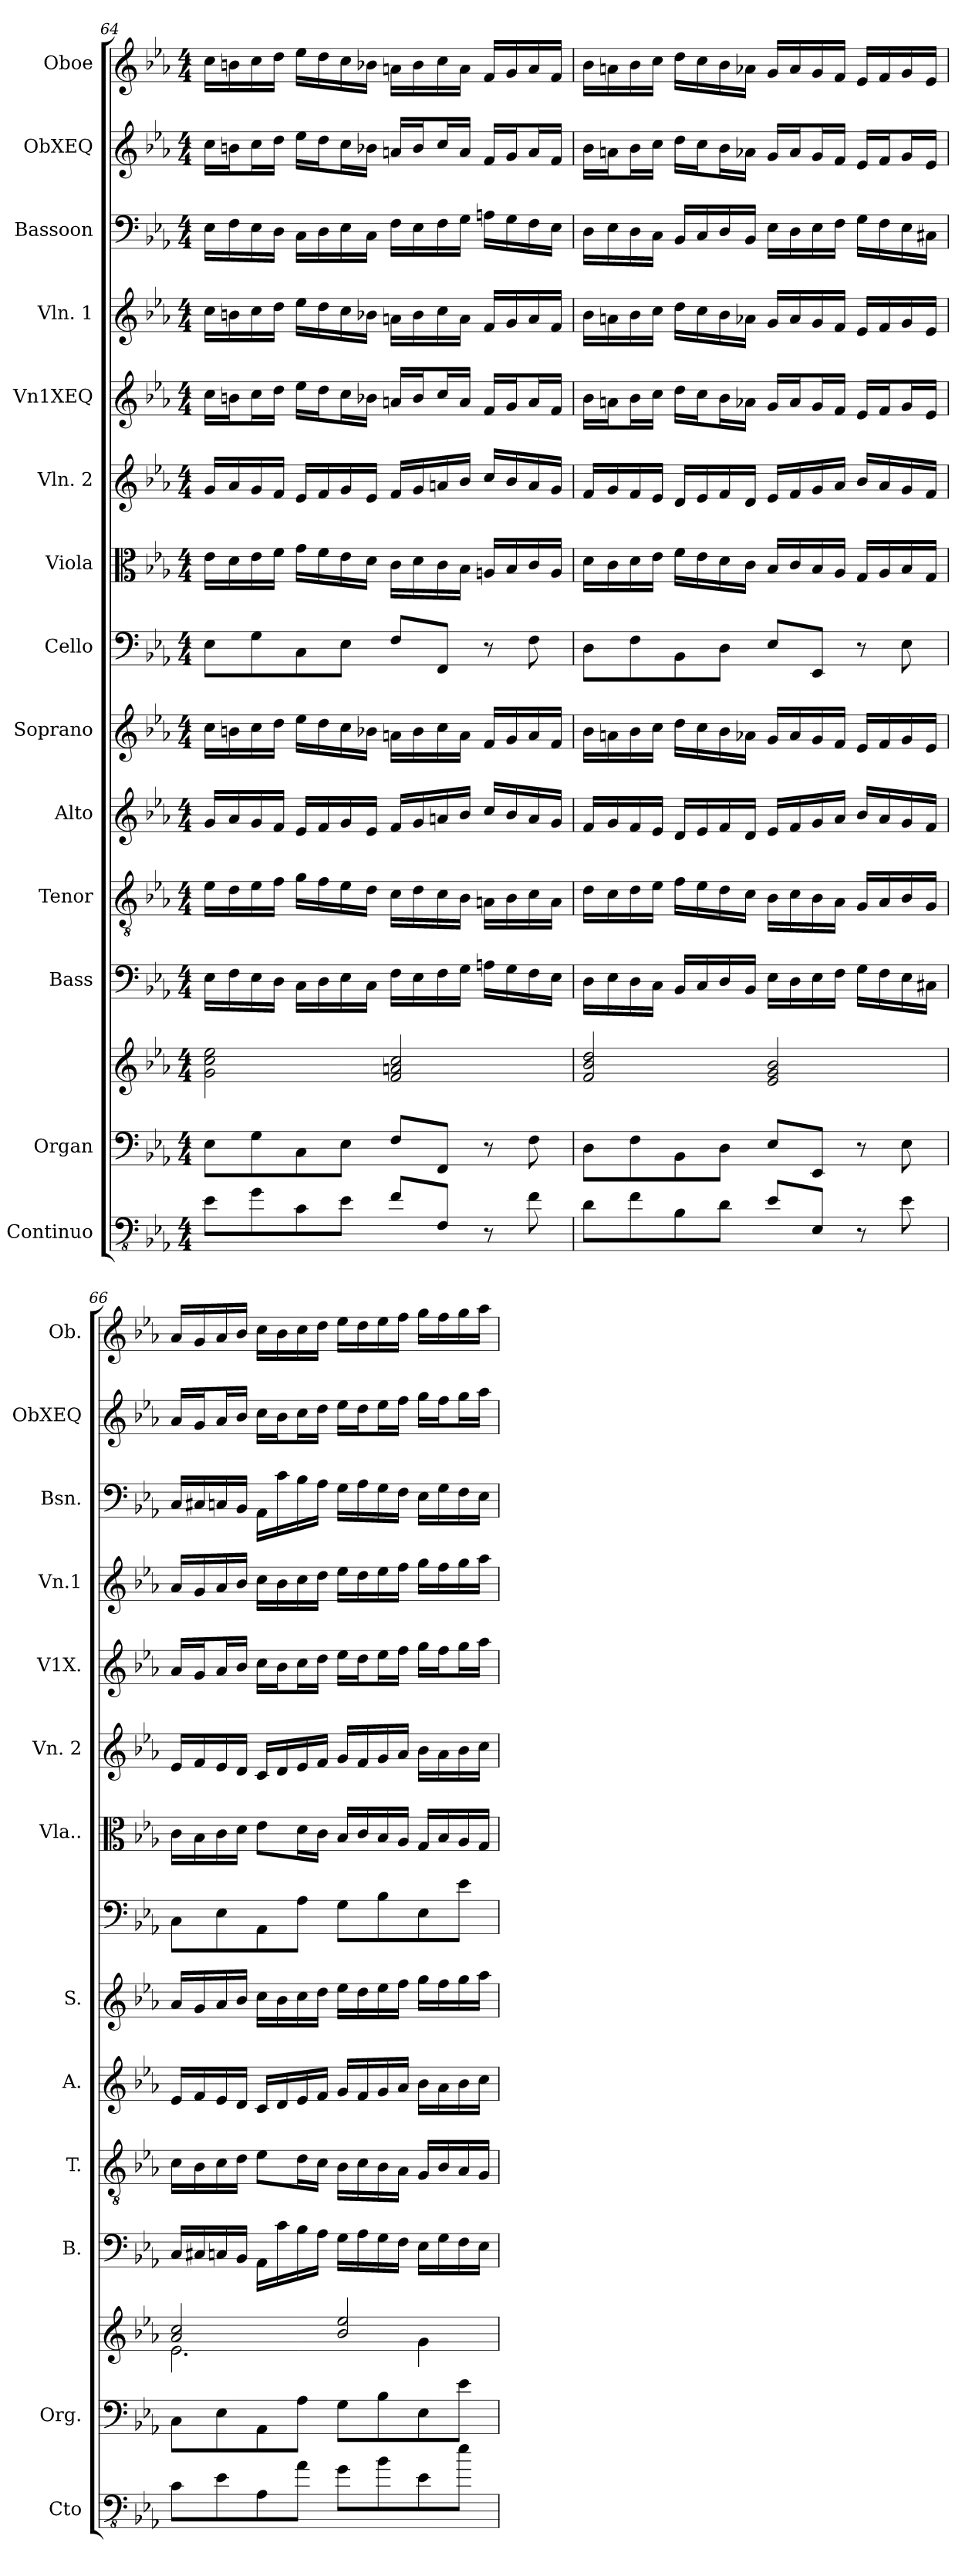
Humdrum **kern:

**kern	**kern	**kern	**kern	**kern	**kern	**kern	**kern	**kern	**kern	**kern	**kern	**kern	**kern	**kern
*part14	*part13	*part13	*part12	*part11	*part10	*part9	*part8	*part7	*part6	*part5	*part4	*part3	*part2	*part1
*staff15	*staff14	*staff13	*staff12	*staff11	*staff10	*staff9	*staff8	*staff7	*staff6	*staff5	*staff4	*staff3	*staff2	*staff1
*I"Continuo	*I"Organ	*	*I"Bass	*I"Tenor	*I"Alto	*I"Soprano	*I"Cello	*I"Viola	*I"Vln. 2	*I"Vn1XEQ	*I"Vln. 1	*I"Bassoon	*I"ObXEQ	*I"Oboe
*I'Cto	*I'Org.	*	*I'B.	*I'T.	*I'A.	*I'S.	*	*I'Vla..	*I'Vn. 2	*I'V1X.	*I'Vn.1	*I'Bsn.	*I'ObXEQ	*I'Ob.
!!LO:PB:g=z
*clefFv4	*clefF4	*clefG2	*clefF4	*clefGv2	*clefG2	*clefG2	*clefF4	*clefC3	*clefG2	*clefG2	*clefG2	*clefF4	*clefG2	*clefG2
*ITrd7c12	*	*	*	*	*	*	*	*	*	*	*	*	*	*
*k[b-e-a-]	*k[b-e-a-]	*k[b-e-a-]	*k[b-e-a-]	*k[b-e-a-]	*k[b-e-a-]	*k[b-e-a-]	*k[b-e-a-]	*k[b-e-a-]	*k[b-e-a-]	*k[b-e-a-]	*k[b-e-a-]	*k[b-e-a-]	*k[b-e-a-]	*k[b-e-a-]
*M4/4	*M4/4	*M4/4	*M4/4	*M4/4	*M4/4	*M4/4	*M4/4	*M4/4	*M4/4	*M4/4	*M4/4	*M4/4	*M4/4	*M4/4
=64	=64	=64	=64	=64	=64	=64	=64	=64	=64	=64	=64	=64	=64	=64
8EE-\L	8E-\L	2g\ 2cc\ 2ee-\	16E-\LL	16e-\LL	16g/LL	16cc\LL	8E-\L	16e-\LL	16g/LL	16cc\LL	16cc\LL	16E-\LL	16cc\LL	16cc\LL
.	.	.	16F\	16d\	16a-/	16bn\	.	16d\	16a-/	16bn\J	16bn\	16F\	16bn\J	16bn\
8GG\	8G\	.	16E-\	16e-\	16g/	16cc\	8G\	16e-\	16g/	16cc\L	16cc\	16E-\	16cc\L	16cc\
.	.	.	16D\JJ	16f\JJ	16f/JJ	16dd\JJ	.	16f\JJ	16f/JJ	16dd\JJ	16dd\JJ	16D\JJ	16dd\JJ	16dd\JJ
8CC\	8C\	.	16C\LL	16g\LL	16e-/LL	16ee-\LL	8C\	16g\LL	16e-/LL	16ee-\LL	16ee-\LL	16C\LL	16ee-\LL	16ee-\LL
.	.	.	16D\	16f\	16f/	16dd\	.	16f\	16f/	16dd\J	16dd\	16D\	16dd\J	16dd\
8EE-\J	8E-\J	.	16E-\	16e-\	16g/	16cc\	8E-\J	16e-\	16g/	16cc\L	16cc\	16E-\	16cc\L	16cc\
.	.	.	16C\JJ	16d\JJ	16e-/JJ	16b-X\JJ	.	16d\JJ	16e-/JJ	16b-X\JJ	16b-X\JJ	16C\JJ	16b-X\JJ	16b-X\JJ
8FF/L	8F/L	2f/ 2an/ 2cc/	16F\LL	16c\LL	16f/LL	16an\LL	8F/L	16c\LL	16f/LL	16an/LL	16an\LL	16F\LL	16an/LL	16an\LL
.	.	.	16E-\	16d\	16g/	16b-\	.	16d\	16g/	16b-/J	16b-\	16E-\	16b-/J	16b-\
8FFF/J	8FF/J	.	16F\	16c\	16an/	16cc\	8FF/J	16c\	16an/	16cc/L	16cc\	16F\	16cc/L	16cc\
.	.	.	16G\JJ	16B-\JJ	16b-/JJ	16a\JJ	.	16B-\JJ	16b-/JJ	16a/JJ	16a\JJ	16G\JJ	16a/JJ	16a\JJ
8r	8r	.	16An\LL	16An\LL	16cc/LL	16f/LL	8r	16An/LL	16cc/LL	16f/LL	16f/LL	16An\LL	16f/LL	16f/LL
.	.	.	16G\	16B-\	16b-/	16g/	.	16B-/	16b-/	16g/J	16g/	16G\	16g/J	16g/
8FF\	8F\	.	16F\	16c\	16a/	16a/	8F\	16c/	16a/	16a/L	16a/	16F\	16a/L	16a/
.	.	.	16E-\JJ	16A\JJ	16g/JJ	16f/JJ	.	16A/JJ	16g/JJ	16f/JJ	16f/JJ	16E-\JJ	16f/JJ	16f/JJ
=65	=65	=65	=65	=65	=65	=65	=65	=65	=65	=65	=65	=65	=65	=65
8DD\L	8D\L	2f/ 2b-/ 2dd/	16D\LL	16d\LL	16f/LL	16b-\LL	8D\L	16d\LL	16f/LL	16b-\LL	16b-\LL	16D\LL	16b-\LL	16b-\LL
.	.	.	16E-\	16c\	16g/	16an\	.	16c\	16g/	16an\J	16an\	16E-\	16an\J	16an\
8FF\	8F\	.	16D\	16d\	16f/	16b-\	8F\	16d\	16f/	16b-\L	16b-\	16D\	16b-\L	16b-\
.	.	.	16C\JJ	16e-\JJ	16e-/JJ	16cc\JJ	.	16e-\JJ	16e-/JJ	16cc\JJ	16cc\JJ	16C\JJ	16cc\JJ	16cc\JJ
8BBB-\	8BB-\	.	16BB-/LL	16f\LL	16d/LL	16dd\LL	8BB-\	16f\LL	16d/LL	16dd\LL	16dd\LL	16BB-/LL	16dd\LL	16dd\LL
.	.	.	16C/	16e-\	16e-/	16cc\	.	16e-\	16e-/	16cc\J	16cc\	16C/	16cc\J	16cc\
8DD\J	8D\J	.	16D/	16d\	16f/	16b-\	8D\J	16d\	16f/	16b-\L	16b-\	16D/	16b-\L	16b-\
.	.	.	16BB-/JJ	16c\JJ	16d/JJ	16a-X\JJ	.	16c\JJ	16d/JJ	16a-X\JJ	16a-X\JJ	16BB-/JJ	16a-X\JJ	16a-X\JJ
8EE-/L	8E-/L	2e-/ 2g/ 2b-/	16E-\LL	16B-\LL	16e-/LL	16g/LL	8E-/L	16B-/LL	16e-/LL	16g/LL	16g/LL	16E-\LL	16g/LL	16g/LL
.	.	.	16D\	16c\	16f/	16a-/	.	16c/	16f/	16a-/J	16a-/	16D\	16a-/J	16a-/
8EEE-/J	8EE-/J	.	16E-\	16B-\	16g/	16g/	8EE-/J	16B-/	16g/	16g/L	16g/	16E-\	16g/L	16g/
.	.	.	16F\JJ	16A-\JJ	16a-/JJ	16f/JJ	.	16A-/JJ	16a-/JJ	16f/JJ	16f/JJ	16F\JJ	16f/JJ	16f/JJ
8r	8r	.	16G\LL	16G/LL	16b-/LL	16e-/LL	8r	16G/LL	16b-/LL	16e-/LL	16e-/LL	16G\LL	16e-/LL	16e-/LL
.	.	.	16F\	16A-/	16a-/	16f/	.	16A-/	16a-/	16f/J	16f/	16F\	16f/J	16f/
8EE-\	8E-\	.	16E-\	16B-/	16g/	16g/	8E-\	16B-/	16g/	16g/L	16g/	16E-\	16g/L	16g/
.	.	.	16C#X\JJ	16G/JJ	16f/JJ	16e-/JJ	.	16G/JJ	16f/JJ	16e-/JJ	16e-/JJ	16C#X\JJ	16e-/JJ	16e-/JJ
!!LO:PB:g=z
=66	=66	=66	=66	=66	=66	=66	=66	=66	=66	=66	=66	=66	=66	=66
*	*	*^	*	*	*	*	*	*	*	*	*	*	*	*
8CC\L	8C\L	2a-/ 2cc/	2.e-\	16C/LL	16c\LL	16e-/LL	16a-/LL	8C\L	16c\LL	16e-/LL	16a-/LL	16a-/LL	16C/LL	16a-/LL	16a-/LL
.	.	.	.	16C#X/	16B-\	16f/	16g/	.	16B-\	16f/	16g/J	16g/	16C#X/	16g/J	16g/
8EE-\	8E-\	.	.	16Cn/	16c\	16e-/	16a-/	8E-\	16c\	16e-/	16a-/L	16a-/	16Cn/	16a-/L	16a-/
.	.	.	.	16BB-/JJ	16d\JJ	16d/JJ	16b-/JJ	.	16d\JJ	16d/JJ	16b-/JJ	16b-/JJ	16BB-/JJ	16b-/JJ	16b-/JJ
8AAA-\	8AA-\	.	.	16AA-\LL	8e-\L	16c/LL	16cc\LL	8AA-\	8e-\L	16c/LL	16cc\LL	16cc\LL	16AA-\LL	16cc\LL	16cc\LL
.	.	.	.	16c\	.	16d/	16b-\	.	.	16d/	16b-\J	16b-\	16c\	16b-\J	16b-\
8AA-\J	8A-\J	.	.	16B-\	16d\L	16e-/	16cc\	8A-\J	16d\L	16e-/	16cc\L	16cc\	16B-\	16cc\L	16cc\
.	.	.	.	16A-\JJ	16c\JJ	16f/JJ	16dd\JJ	.	16c\JJ	16f/JJ	16dd\JJ	16dd\JJ	16A-\JJ	16dd\JJ	16dd\JJ
8GG\L	8G\L	2b-/ 2ee-/	.	16G\LL	16B-\LL	16g/LL	16ee-\LL	8G\L	16B-/LL	16g/LL	16ee-\LL	16ee-\LL	16G\LL	16ee-\LL	16ee-\LL
.	.	.	.	16A-\	16c\	16f/	16dd\	.	16c/	16f/	16dd\J	16dd\	16A-\	16dd\J	16dd\
8BB-\	8B-\	.	.	16G\	16B-\	16g/	16ee-\	8B-\	16B-/	16g/	16ee-\L	16ee-\	16G\	16ee-\L	16ee-\
.	.	.	.	16F\JJ	16A-\JJ	16a-/JJ	16ff\JJ	.	16A-/JJ	16a-/JJ	16ff\JJ	16ff\JJ	16F\JJ	16ff\JJ	16ff\JJ
8EE-\	8E-\	.	4g\	16E-\LL	16G/LL	16b-\LL	16gg\LL	8E-\	16G/LL	16b-\LL	16gg\LL	16gg\LL	16E-\LL	16gg\LL	16gg\LL
.	.	.	.	16G\	16B-/	16a-\	16ff\	.	16B-/	16a-\	16ff\J	16ff\	16G\	16ff\J	16ff\
8E-\J	8e-\J	.	.	16F\	16A-/	16b-\	16gg\	8e-\J	16A-/	16b-\	16gg\L	16gg\	16F\	16gg\L	16gg\
.	.	.	.	16E-\JJ	16G/JJ	16cc\JJ	16aa-\JJ	.	16G/JJ	16cc\JJ	16aa-\JJ	16aa-\JJ	16E-\JJ	16aa-\JJ	16aa-\JJ
*	*	*v	*v	*	*	*	*	*	*	*	*	*	*	*	*
=	=	=	=	=	=	=	=	=	=	=	=	=	=	=
*-	*-	*-	*-	*-	*-	*-	*-	*-	*-	*-	*-	*-	*-	*-
